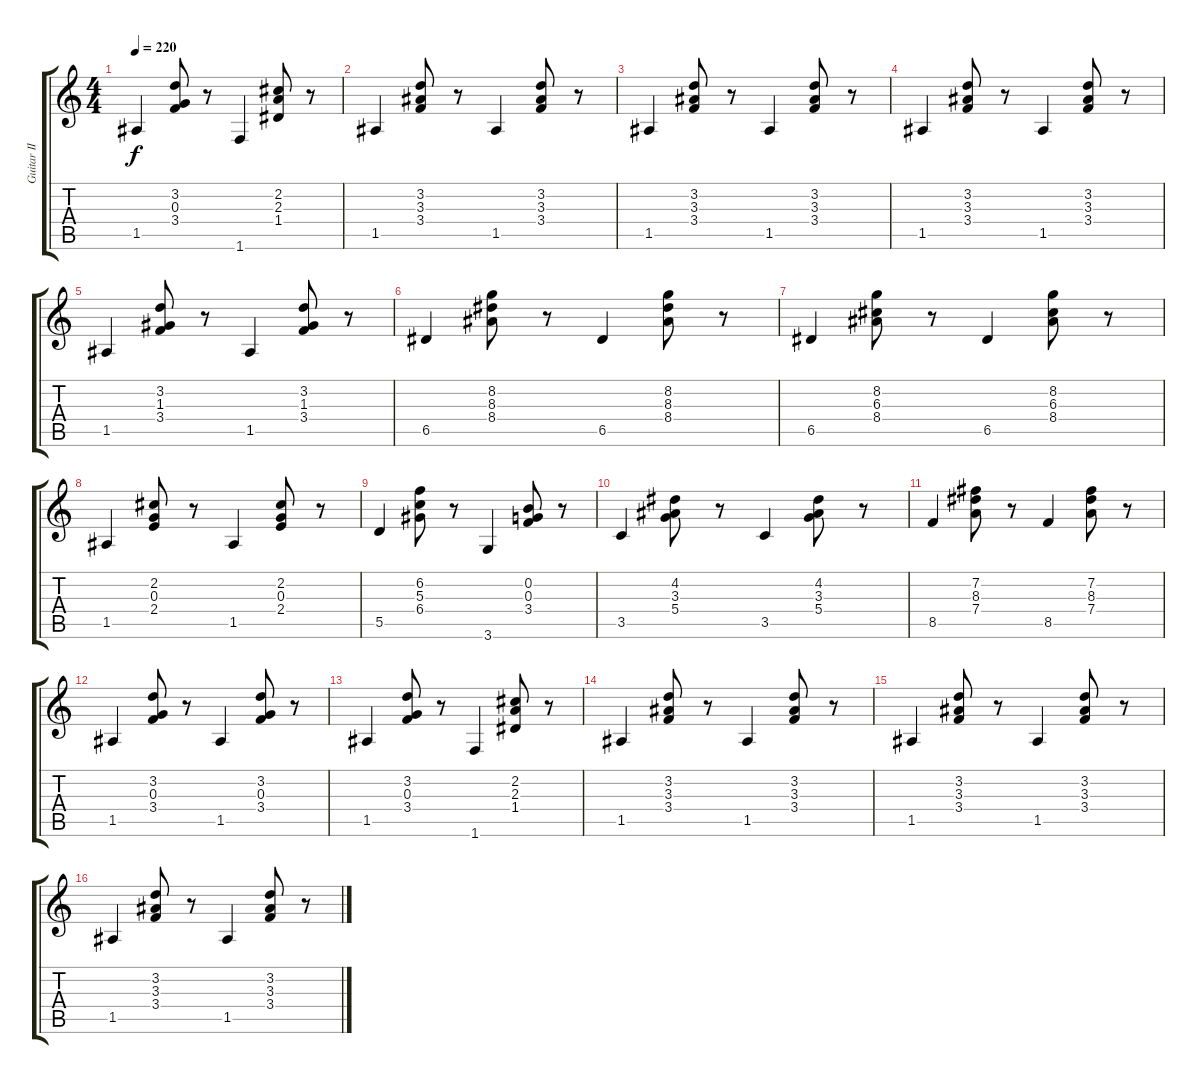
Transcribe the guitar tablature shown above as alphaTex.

\track ("Guitar II" "Guitar II") {instrument acousticguitarsteel}
\staff {score tabs}
\tuning (E4 B3 G3 D3 A2 E2) {hide}
\ts (4 4)
\tempo 220
\clef g2
\ks c
1.5.4{dy f} (3.2 0.3 3.4).8 r.8 1.6.4 (2.2 2.3 1.4).8 r.8 |
1.5.4 (3.2 3.3 3.4).8 r.8 1.5.4 (3.2 3.3 3.4).8 r.8 |
1.5.4 (3.2 3.3 3.4).8 r.8 1.5.4 (3.2 3.3 3.4).8 r.8 |
1.5.4 (3.2 3.3 3.4).8 r.8 1.5.4 (3.2 3.3 3.4).8 r.8 |
1.5.4 (3.2 1.3 3.4).8 r.8 1.5.4 (3.2 1.3 3.4).8 r.8 |
6.5.4 (8.2 8.3 8.4).8 r.8 6.5.4 (8.2 8.3 8.4).8 r.8 |
6.5.4 (8.2 6.3 8.4).8 r.8 6.5.4 (8.2 6.3 8.4).8 r.8 |
1.5.4 (2.2 0.3 2.4).8 r.8 1.5.4 (2.2 0.3 2.4).8 r.8 |
5.5.4 (6.2 5.3 6.4).8 r.8 3.6.4 (0.2 0.3 3.4).8 r.8 |
3.5.4 (4.2 3.3 5.4).8 r.8 3.5.4 (4.2 3.3 5.4).8 r.8 |
8.5.4 (7.2 8.3 7.4).8 r.8 8.5.4 (7.2 8.3 7.4).8 r.8 |
1.5.4 (3.2 0.3 3.4).8 r.8 1.5.4 (3.2 0.3 3.4).8 r.8 |
1.5.4 (3.2 0.3 3.4).8 r.8 1.6.4 (2.2 2.3 1.4).8 r.8 |
1.5.4 (3.2 3.3 3.4).8 r.8 1.5.4 (3.2 3.3 3.4).8 r.8 |
1.5.4 (3.2 3.3 3.4).8 r.8 1.5.4 (3.2 3.3 3.4).8 r.8 |
1.5.4 (3.2 3.3 3.4).8 r.8 1.5.4 (3.2 3.3 3.4).8 r.8
